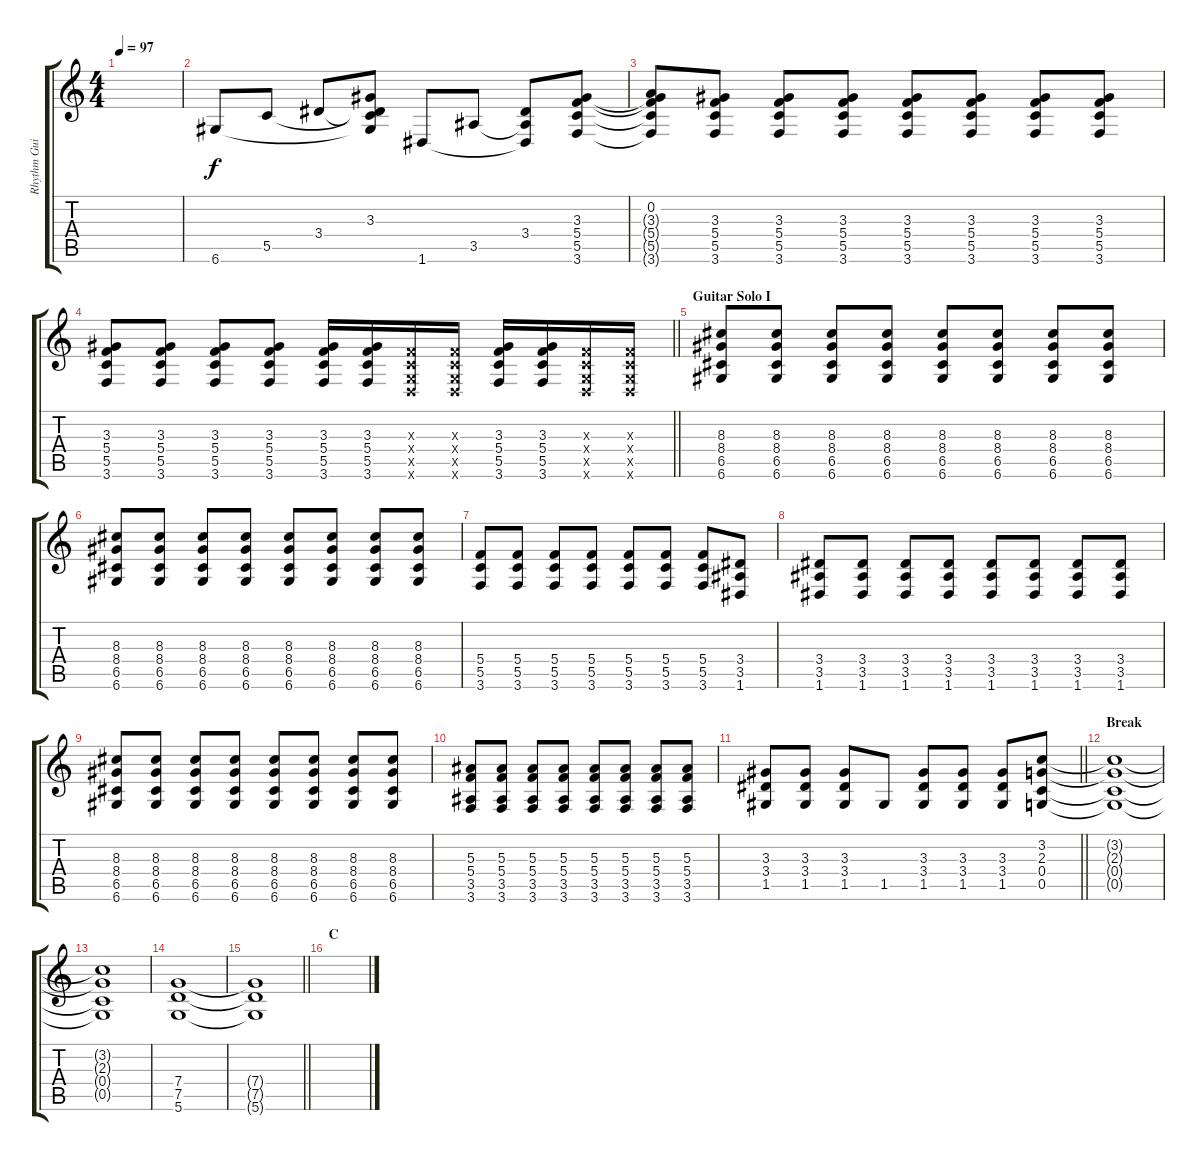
\track ("Rhythm Guitar R" "Rhythm Gui") {instrument distortionguitar}
\staff {score tabs}
\tuning (D4 A3 F3 C3 G2 D2) {hide}
\ts (4 4)
\tempo 97
\clef g2
\ks c
|
6.6.8 5.5.8 3.4.8 (3.3 3.4{t} 5.5{t} 6.6{t}).8 1.6.8 3.5.8 (3.4 3.5{t} 1.6{t}).8 (3.3 5.4 5.5 3.6).8 |
(0.2 3.3{t} 5.4{t} 5.5{t} 3.6{t}).8 (3.3 5.4 5.5 3.6).8 (3.3 5.4 5.5 3.6).8 (3.3 5.4 5.5 3.6).8 (3.3 5.4 5.5 3.6).8 (3.3 5.4 5.5 3.6).8 (3.3 5.4 5.5 3.6).8 (3.3 5.4 5.5 3.6).8 |
\barLineRight lightlight
(3.3 5.4 5.5 3.6).8 (3.3 5.4 5.5 3.6).8 (3.3 5.4 5.5 3.6).8 (3.3 5.4 5.5 3.6).8 (3.3 5.4 5.5 3.6).16 (3.3 5.4 5.5 3.6).16 (0.3{x} 0.4{x} 0.5{x} 0.6{x}).16 (0.3{x} 0.4{x} 0.5{x} 0.6{x}).16 (3.3 5.4 5.5 3.6).16 (3.3 5.4 5.5 3.6).16 (0.3{x} 0.4{x} 0.5{x} 0.6{x}).16 (0.3{x} 0.4{x} 0.5{x} 0.6{x}).16 |
\section ("" "Guitar Solo I")
(8.3 8.4 6.5 6.6).8 (8.3 8.4 6.5 6.6).8 (8.3 8.4 6.5 6.6).8 (8.3 8.4 6.5 6.6).8 (8.3 8.4 6.5 6.6).8 (8.3 8.4 6.5 6.6).8 (8.3 8.4 6.5 6.6).8 (8.3 8.4 6.5 6.6).8 |
(8.3 8.4 6.5 6.6).8 (8.3 8.4 6.5 6.6).8 (8.3 8.4 6.5 6.6).8 (8.3 8.4 6.5 6.6).8 (8.3 8.4 6.5 6.6).8 (8.3 8.4 6.5 6.6).8 (8.3 8.4 6.5 6.6).8 (8.3 8.4 6.5 6.6).8 |
(5.4 5.5 3.6).8 (5.4 5.5 3.6).8 (5.4 5.5 3.6).8 (5.4 5.5 3.6).8 (5.4 5.5 3.6).8 (5.4 5.5 3.6).8 (5.4 5.5 3.6).8 (3.4 3.5 1.6).8 |
(3.4 3.5 1.6).8 (3.4 3.5 1.6).8 (3.4 3.5 1.6).8 (3.4 3.5 1.6).8 (3.4 3.5 1.6).8 (3.4 3.5 1.6).8 (3.4 3.5 1.6).8 (3.4 3.5 1.6).8 |
(8.3 8.4 6.5 6.6).8 (8.3 8.4 6.5 6.6).8 (8.3 8.4 6.5 6.6).8 (8.3 8.4 6.5 6.6).8 (8.3 8.4 6.5 6.6).8 (8.3 8.4 6.5 6.6).8 (8.3 8.4 6.5 6.6).8 (8.3 8.4 6.5 6.6).8 |
(5.3 5.4 3.5 3.6).8 (5.3 5.4 3.5 3.6).8 (5.3 5.4 3.5 3.6).8 (5.3 5.4 3.5 3.6).8 (5.3 5.4 3.5 3.6).8 (5.3 5.4 3.5 3.6).8 (5.3 5.4 3.5 3.6).8 (5.3 5.4 3.5 3.6).8 |
\barLineRight lightlight
(3.3 3.4 1.5).8 (3.3 3.4 1.5).8 (3.3 3.4 1.5).8 1.5.8 (3.3 3.4 1.5).8 (3.3 3.4 1.5).8 (3.3 3.4 1.5).8 (3.2 2.3 0.4 0.5).8 |
\section ("" "Break")
(3.2{t} 2.3{t} 0.4{t} 0.5{t}).1 |
(3.2{t} 2.3{t} 0.4{t} 0.5{t}).1 |
(7.4 7.5 5.6).1 |
\barLineRight lightlight
(7.4{t} 7.5{t} 5.6{t}).1 |
\section ("" "C")
